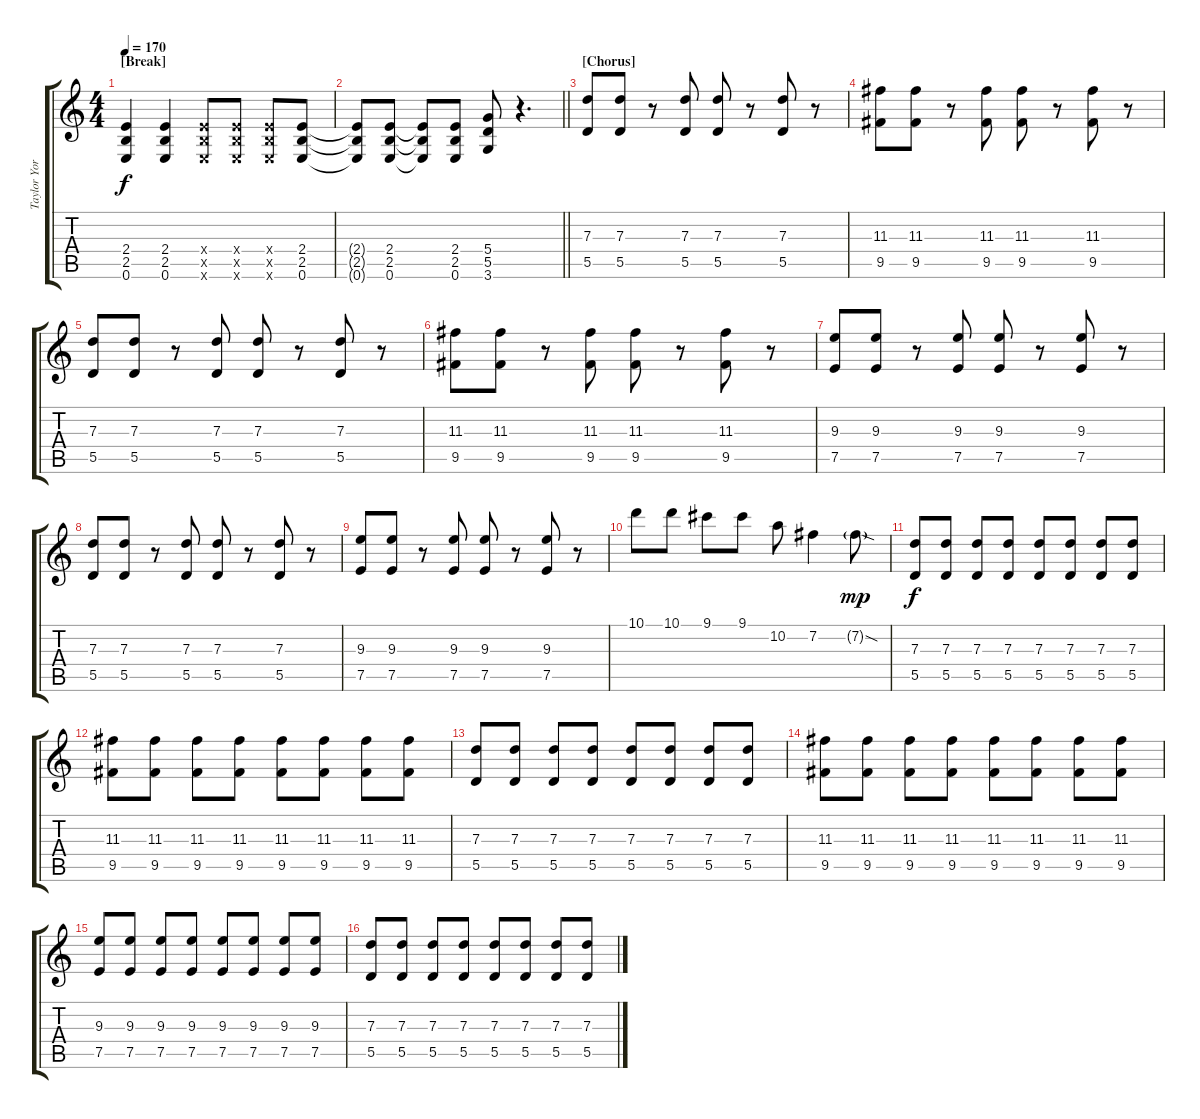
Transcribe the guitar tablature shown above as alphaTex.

\track ("Taylor York" "Taylor Yor") {instrument distortionguitar}
\staff {score tabs}
\tuning (E4 B3 G3 D3 A2 E2) {hide}
\ts (4 4)
\section ("" "[Break]")
\tempo 170
\clef g2
\ks c
(2.4 2.5 0.6).4{dy f} (2.4 2.5 0.6).4 (2.4{x} 2.5{x} 0.6{x}).8 (2.4{x} 2.5{x} 0.6{x}).8 (2.4{x} 2.5{x} 0.6{x}).8 (2.4 2.5 0.6).8 |
\barLineRight lightlight
(2.4{t} 2.5{t} 0.6{t}).8 (2.4 2.5 0.6).8 (2.4{t} 2.5{t} 0.6{t}).8 (2.4 2.5 0.6).8 (5.4 5.5 3.6).8 r.4{d} |
\section ("" "[Chorus]")
(7.3 5.5).8 (7.3 5.5).8 r.8 (7.3 5.5).8 (7.3 5.5).8 r.8 (7.3 5.5).8 r.8 |
(11.3 9.5).8 (11.3 9.5).8 r.8 (11.3 9.5).8 (11.3 9.5).8 r.8 (11.3 9.5).8 r.8 |
(7.3 5.5).8 (7.3 5.5).8 r.8 (7.3 5.5).8 (7.3 5.5).8 r.8 (7.3 5.5).8 r.8 |
(11.3 9.5).8 (11.3 9.5).8 r.8 (11.3 9.5).8 (11.3 9.5).8 r.8 (11.3 9.5).8 r.8 |
(9.3 7.5).8 (9.3 7.5).8 r.8 (9.3 7.5).8 (9.3 7.5).8 r.8 (9.3 7.5).8 r.8 |
(7.3 5.5).8 (7.3 5.5).8 r.8 (7.3 5.5).8 (7.3 5.5).8 r.8 (7.3 5.5).8 r.8 |
(9.3 7.5).8 (9.3 7.5).8 r.8 (9.3 7.5).8 (9.3 7.5).8 r.8 (9.3 7.5).8 r.8 |
10.1.8 10.1.8 9.1.8 9.1.8 10.2.8 7.2.4 7.2{sod g}.8{dy mp} |
(7.3 5.5).8{dy f} (7.3 5.5).8 (7.3 5.5).8 (7.3 5.5).8 (7.3 5.5).8 (7.3 5.5).8 (7.3 5.5).8 (7.3 5.5).8 |
(11.3 9.5).8 (11.3 9.5).8 (11.3 9.5).8 (11.3 9.5).8 (11.3 9.5).8 (11.3 9.5).8 (11.3 9.5).8 (11.3 9.5).8 |
(7.3 5.5).8 (7.3 5.5).8 (7.3 5.5).8 (7.3 5.5).8 (7.3 5.5).8 (7.3 5.5).8 (7.3 5.5).8 (7.3 5.5).8 |
(11.3 9.5).8 (11.3 9.5).8 (11.3 9.5).8 (11.3 9.5).8 (11.3 9.5).8 (11.3 9.5).8 (11.3 9.5).8 (11.3 9.5).8 |
(9.3 7.5).8 (9.3 7.5).8 (9.3 7.5).8 (9.3 7.5).8 (9.3 7.5).8 (9.3 7.5).8 (9.3 7.5).8 (9.3 7.5).8 |
(7.3 5.5).8 (7.3 5.5).8 (7.3 5.5).8 (7.3 5.5).8 (7.3 5.5).8 (7.3 5.5).8 (7.3 5.5).8 (7.3 5.5).8
